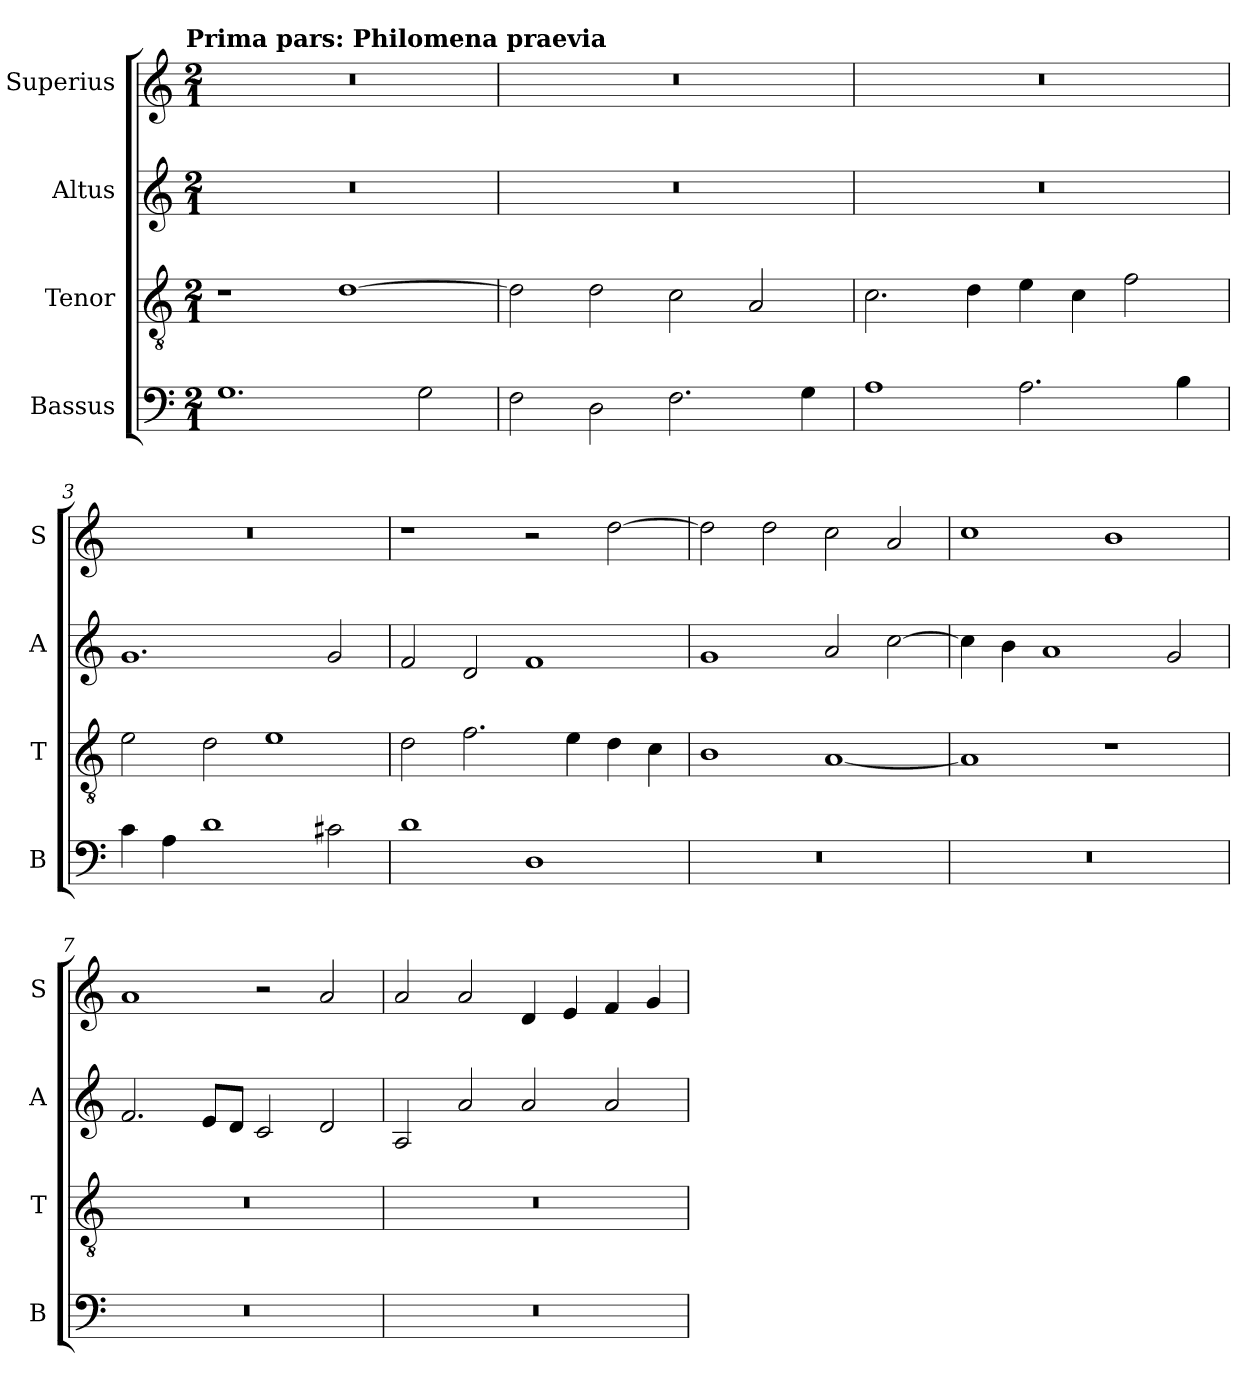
**kern	**kern	**kern	**kern
*part4	*part3	*part2	*part1
*staff4	*staff3	*staff2	*staff1
*I"Bassus	*I"Tenor	*I"Altus	*I"Superius
*I'B	*I'T	*I'A	*I'S
*clefF4	*clefGv2	*clefG2	*clefG2
*k[]	*k[]	*k[]	*k[]
*C:	*C:	*C:	*C:
!!LO:TX:omd:t=Prima pars&colon; Philomena praevia
*M2/1	*M2/1	*M2/1	*M2/1
=	=	=	=
1.G	1r	0r	0r
.	[1d	.	.
2G	.	.	.
=1	=1	=1	=1
2F	2d]	0r	0r
2D	2d	.	.
2.F	2c	.	.
.	2A	.	.
4G	.	.	.
=2	=2	=2	=2
1A	2.c	0r	0r
.	4d	.	.
2.A	4e	.	.
.	4c	.	.
.	2f	.	.
4B	.	.	.
=3	=3	=3	=3
4c	2e	1.g	0r
4A	.	.	.
1d	2d	.	.
.	1e	.	.
2c#X	.	2g	.
=4	=4	=4	=4
1d	2d	2f	1r
.	2.f	2d	.
1D	.	1f	2r
.	4e	.	.
.	4d	.	[2dd
.	4c	.	.
=5	=5	=5	=5
0r	1B	1g	2dd]
.	.	.	2dd
.	[1A	2a	2cc
.	.	[2cc	2a
=6	=6	=6	=6
0r	1A]	4cc]	1cc
.	.	4b	.
.	.	1a	.
.	1r	.	1b
.	.	2g	.
=7	=7	=7	=7
0r	0r	2.f	1a
.	.	8eL	.
.	.	8dJ	.
.	.	2c	2r
.	.	2d	2a
=8	=8	=8	=8
0r	0r	2A	2a
.	.	2a	2a
.	.	2a	4d
.	.	.	4e
.	.	2a	4f
.	.	.	4g
=	=	=	=
*-	*-	*-	*-
